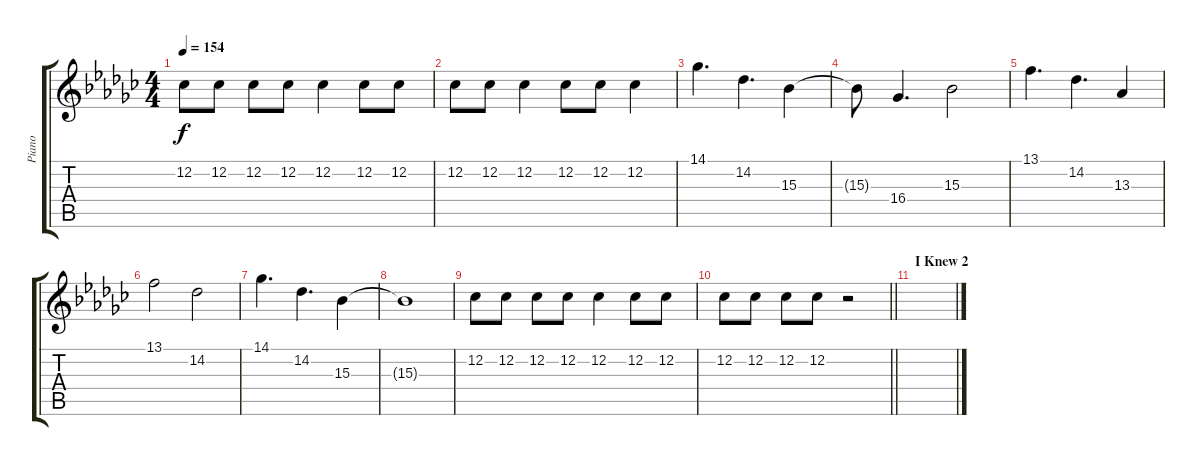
\track ("Piano" "Piano") {instrument acousticgrandpiano}
\staff {score tabs}
\tuning (E4 B3 G3 D3 A2 E2) {hide}
\ts (4 4)
\tempo 154
\clef g2
\ks gb
12.2.8{dy f} 12.2.8 12.2.8 12.2.8 12.2.4 12.2.8 12.2.8 |
12.2.8 12.2.8 12.2.4 12.2.8 12.2.8 12.2.4 |
14.1.4{d} 14.2.4{d} 15.3.4 |
15.3{t}.8 16.4.4{d} 15.3.2 |
13.1.4{d} 14.2.4{d} 13.3.4 |
13.1.2 14.2.2 |
14.1.4{d} 14.2.4{d} 15.3.4 |
15.3{t}.1 |
12.2.8 12.2.8 12.2.8 12.2.8 12.2.4 12.2.8 12.2.8 |
\barLineRight lightlight
12.2.8 12.2.8 12.2.8 12.2.8 r.2 |
\section ("" "I Knew 2")
